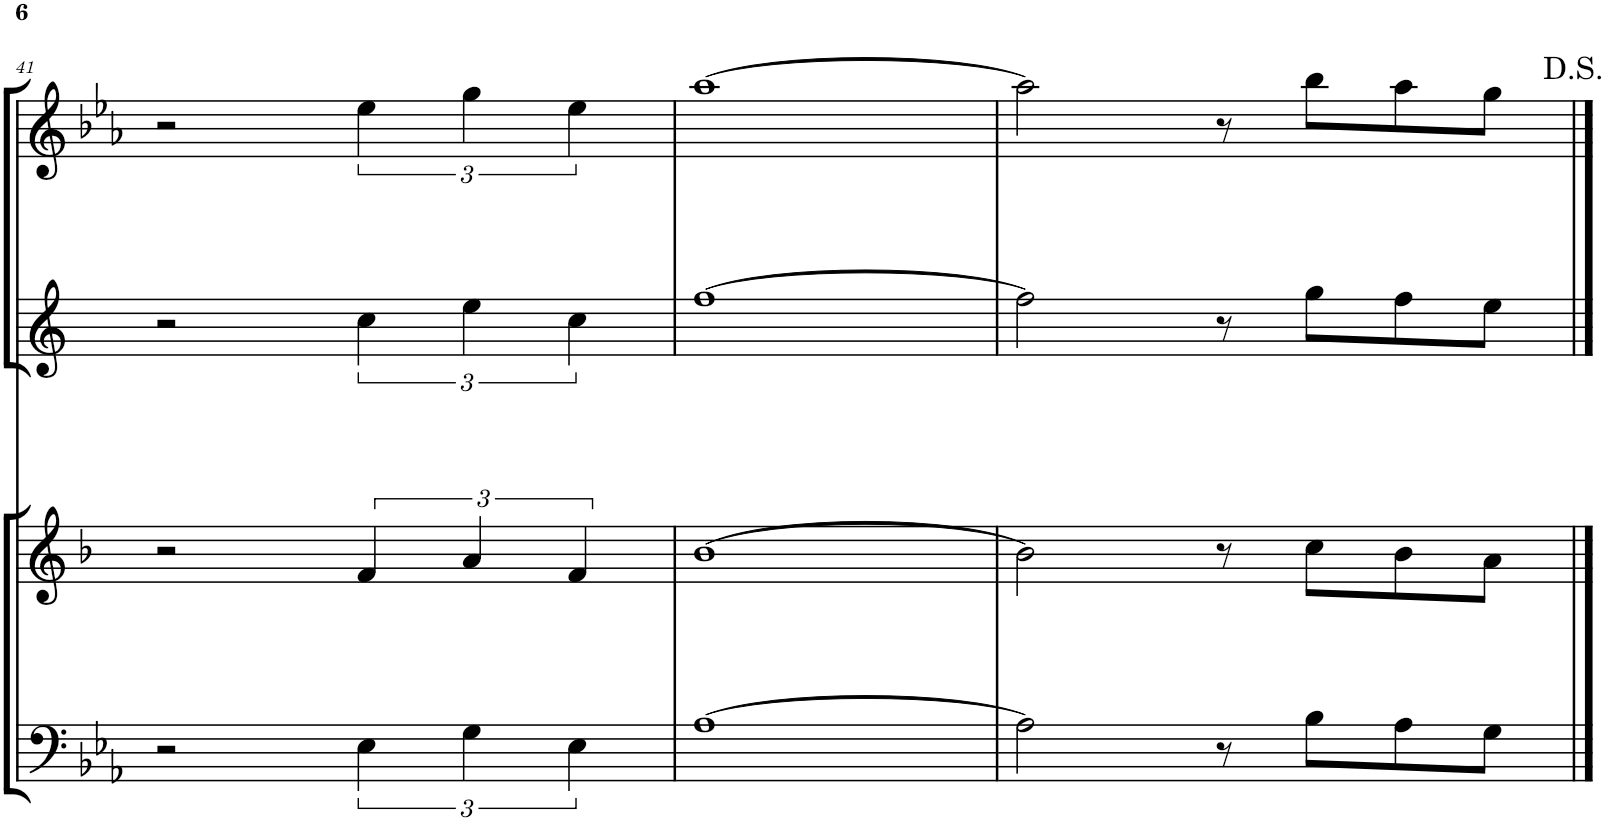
**kern	**kern	**kern	**kern
*part4	*part3	*part2	*part1
*staff4	*staff3	*staff2	*staff1
*I"Trombone	*I"Trompete em Bb	*I"Saxofone Alto	*I"Flute
*I'Trb	*I'Tpt	*	*I'Fl
!!LO:PB:g=z
*clefF4	*clefG2	*clefG2	*clefG2
*	*Trd1c2	*Trd5c9	*
*k[b-e-a-]	*k[b-]	*k[]	*k[b-e-a-]
*M4/4	*M4/4	*M4/4	*M4/4
=41	=41	=41	=41
2r	2r	2r	2r
6E-\	6f/	6cc\	6ee-\
6G\	6a/	6ee\	6gg\
6E-\	6f/	6cc\	6ee-\
=42	=42	=42	=42
[1A-	[1b-	[1ff	[1aa-
=43	=43	=43	=43
2A-\]	2b-\]	2ff\]	2aa-\]
8r	8r	8r	8r
8B-\L	8cc\L	8gg\L	8bb-\L
8A-\	8b-\	8ff\	8aa-\
8G\J	8a\J	8ee\J	8gg\J
==	==	==	==
*-	*-	*-	*-
